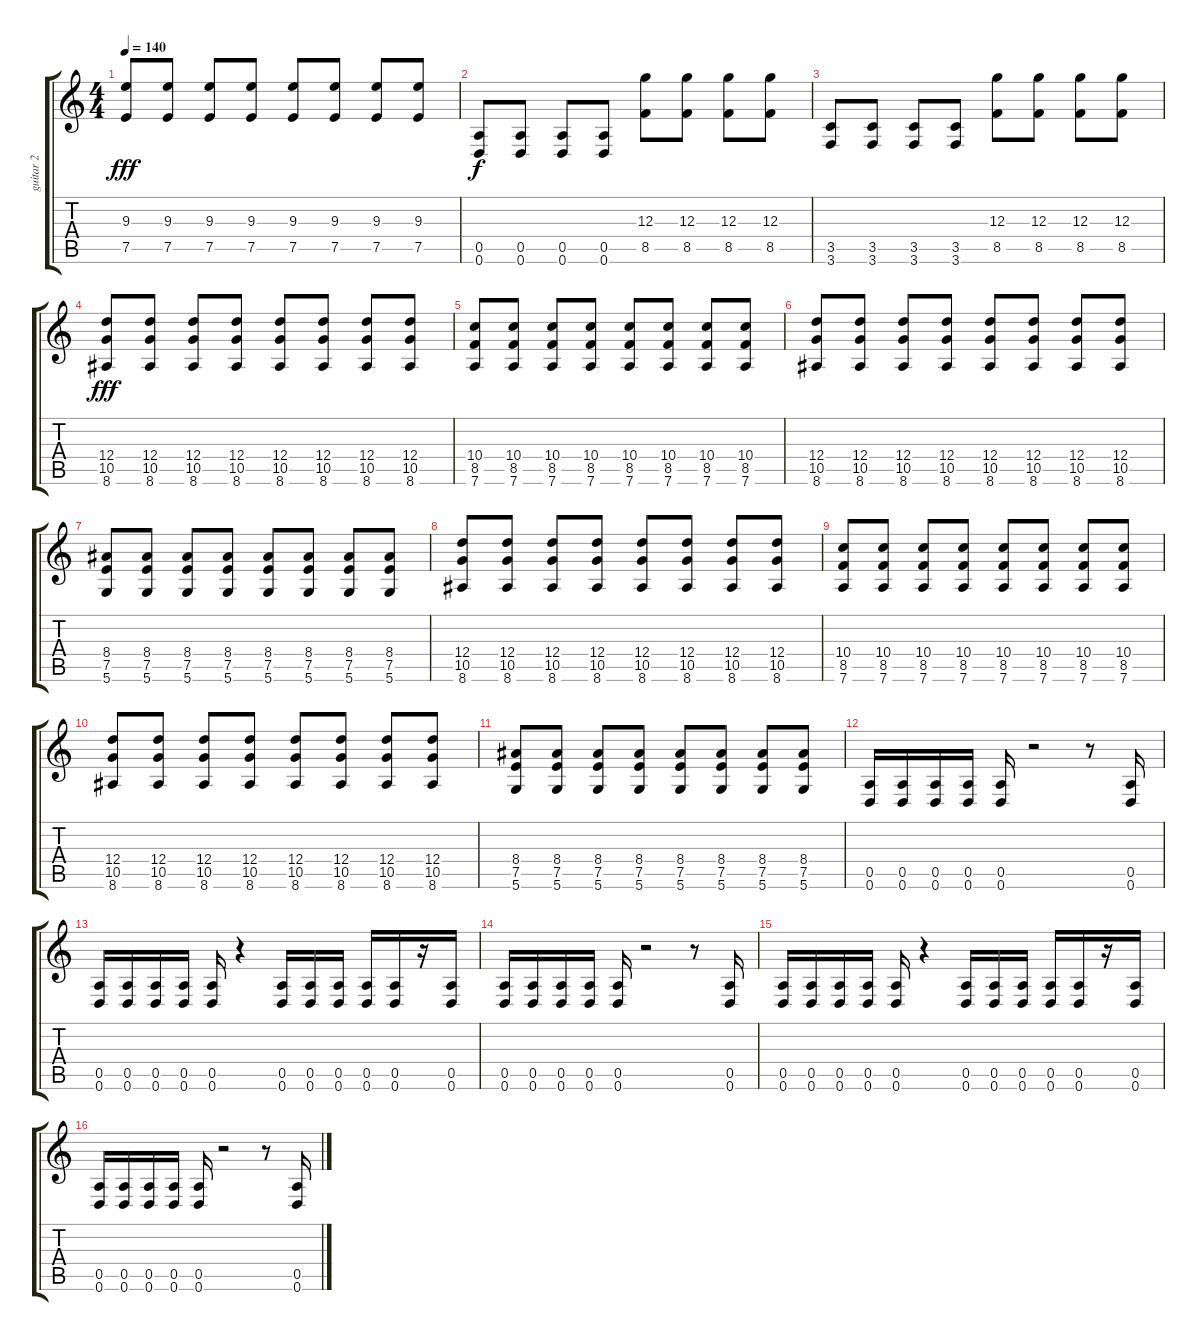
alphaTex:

\track ("guitar 2" "guitar 2") {instrument distortionguitar}
\staff {score tabs}
\tuning (E4 B3 G3 D3 A2 D2) {hide}
\ts (4 4)
\tempo 140
\clef g2
\ks c
(9.3 7.5).8{dy fff} (9.3 7.5).8 (9.3 7.5).8 (9.3 7.5).8 (9.3 7.5).8 (9.3 7.5).8 (9.3 7.5).8 (9.3 7.5).8 |
(0.5 0.6).8{dy f} (0.5 0.6).8 (0.5 0.6).8 (0.5 0.6).8 (12.3 8.5).8 (12.3 8.5).8 (12.3 8.5).8 (12.3 8.5).8 |
(3.5 3.6).8 (3.5 3.6).8 (3.5 3.6).8 (3.5 3.6).8 (12.3 8.5).8 (12.3 8.5).8 (12.3 8.5).8 (12.3 8.5).8 |
(12.4 10.5 8.6).8{dy fff} (12.4 10.5 8.6).8 (12.4 10.5 8.6).8 (12.4 10.5 8.6).8 (12.4 10.5 8.6).8 (12.4 10.5 8.6).8 (12.4 10.5 8.6).8 (12.4 10.5 8.6).8 |
(10.4 8.5 7.6).8 (10.4 8.5 7.6).8 (10.4 8.5 7.6).8 (10.4 8.5 7.6).8 (10.4 8.5 7.6).8 (10.4 8.5 7.6).8 (10.4 8.5 7.6).8 (10.4 8.5 7.6).8 |
(12.4 10.5 8.6).8 (12.4 10.5 8.6).8 (12.4 10.5 8.6).8 (12.4 10.5 8.6).8 (12.4 10.5 8.6).8 (12.4 10.5 8.6).8 (12.4 10.5 8.6).8 (12.4 10.5 8.6).8 |
(8.4 7.5 5.6).8 (8.4 7.5 5.6).8 (8.4 7.5 5.6).8 (8.4 7.5 5.6).8 (8.4 7.5 5.6).8 (8.4 7.5 5.6).8 (8.4 7.5 5.6).8 (8.4 7.5 5.6).8 |
(12.4 10.5 8.6).8 (12.4 10.5 8.6).8 (12.4 10.5 8.6).8 (12.4 10.5 8.6).8 (12.4 10.5 8.6).8 (12.4 10.5 8.6).8 (12.4 10.5 8.6).8 (12.4 10.5 8.6).8 |
(10.4 8.5 7.6).8 (10.4 8.5 7.6).8 (10.4 8.5 7.6).8 (10.4 8.5 7.6).8 (10.4 8.5 7.6).8 (10.4 8.5 7.6).8 (10.4 8.5 7.6).8 (10.4 8.5 7.6).8 |
(12.4 10.5 8.6).8 (12.4 10.5 8.6).8 (12.4 10.5 8.6).8 (12.4 10.5 8.6).8 (12.4 10.5 8.6).8 (12.4 10.5 8.6).8 (12.4 10.5 8.6).8 (12.4 10.5 8.6).8 |
(8.4 7.5 5.6).8 (8.4 7.5 5.6).8 (8.4 7.5 5.6).8 (8.4 7.5 5.6).8 (8.4 7.5 5.6).8 (8.4 7.5 5.6).8 (8.4 7.5 5.6).8 (8.4 7.5 5.6).8 |
(0.5 0.6).16 (0.5 0.6).16 (0.5 0.6).16 (0.5 0.6).16 (0.5 0.6).16 r.2 r.8 (0.5 0.6).16 |
(0.5 0.6).16 (0.5 0.6).16 (0.5 0.6).16 (0.5 0.6).16 (0.5 0.6).16 r.4 (0.5 0.6).16 (0.5 0.6).16 (0.5 0.6).16 (0.5 0.6).16 (0.5 0.6).16 r.16 (0.5 0.6).16 |
(0.5 0.6).16 (0.5 0.6).16 (0.5 0.6).16 (0.5 0.6).16 (0.5 0.6).16 r.2 r.8 (0.5 0.6).16 |
(0.5 0.6).16 (0.5 0.6).16 (0.5 0.6).16 (0.5 0.6).16 (0.5 0.6).16 r.4 (0.5 0.6).16 (0.5 0.6).16 (0.5 0.6).16 (0.5 0.6).16 (0.5 0.6).16 r.16 (0.5 0.6).16 |
(0.5 0.6).16 (0.5 0.6).16 (0.5 0.6).16 (0.5 0.6).16 (0.5 0.6).16 r.2 r.8 (0.5 0.6).16
